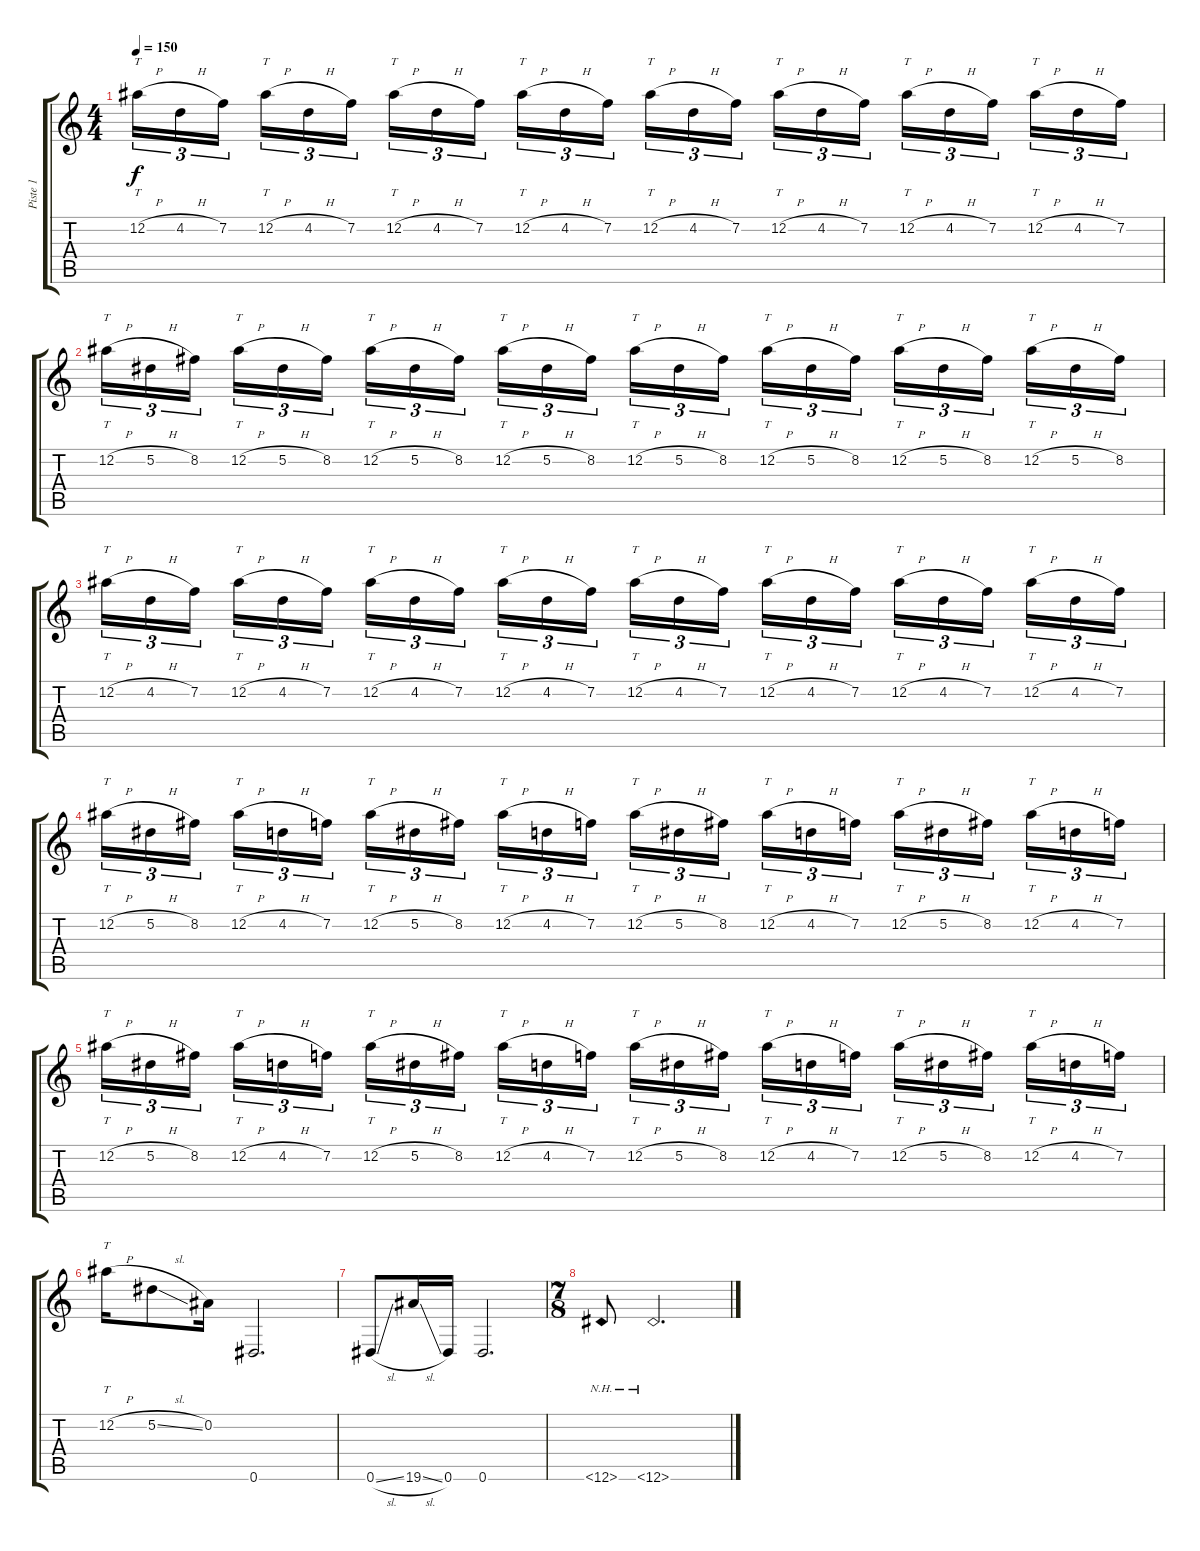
\track ("Piste 1" "Piste 1") {instrument overdrivenguitar}
\staff {score tabs}
\tuning (Eb4 Bb3 Gb3 Db3 Ab2 Eb2) {hide}
\ts (4 4)
\tempo 150
\clef g2
\ks c
12.2{h}.16{tt tu (3 2) dy f} 4.2{h}.16{tu (3 2)} 7.2.16{tu (3 2) beam splitsecondary} 12.2{h}.16{tt tu (3 2)} 4.2{h}.16{tu (3 2)} 7.2.16{tu (3 2)} 12.2{h}.16{tt tu (3 2)} 4.2{h}.16{tu (3 2)} 7.2.16{tu (3 2) beam splitsecondary} 12.2{h}.16{tt tu (3 2)} 4.2{h}.16{tu (3 2)} 7.2.16{tu (3 2)} 12.2{h}.16{tt tu (3 2)} 4.2{h}.16{tu (3 2)} 7.2.16{tu (3 2) beam splitsecondary} 12.2{h}.16{tt tu (3 2)} 4.2{h}.16{tu (3 2)} 7.2.16{tu (3 2)} 12.2{h}.16{tt tu (3 2)} 4.2{h}.16{tu (3 2)} 7.2.16{tu (3 2) beam splitsecondary} 12.2{h}.16{tt tu (3 2)} 4.2{h}.16{tu (3 2)} 7.2.16{tu (3 2)} |
12.2{h}.16{tt tu (3 2)} 5.2{h}.16{tu (3 2)} 8.2.16{tu (3 2) beam splitsecondary} 12.2{h}.16{tt tu (3 2)} 5.2{h}.16{tu (3 2)} 8.2.16{tu (3 2)} 12.2{h}.16{tt tu (3 2)} 5.2{h}.16{tu (3 2)} 8.2.16{tu (3 2) beam splitsecondary} 12.2{h}.16{tt tu (3 2)} 5.2{h}.16{tu (3 2)} 8.2.16{tu (3 2)} 12.2{h}.16{tt tu (3 2)} 5.2{h}.16{tu (3 2)} 8.2.16{tu (3 2) beam splitsecondary} 12.2{h}.16{tt tu (3 2)} 5.2{h}.16{tu (3 2)} 8.2.16{tu (3 2)} 12.2{h}.16{tt tu (3 2)} 5.2{h}.16{tu (3 2)} 8.2.16{tu (3 2) beam splitsecondary} 12.2{h}.16{tt tu (3 2)} 5.2{h}.16{tu (3 2)} 8.2.16{tu (3 2)} |
12.2{h}.16{tt tu (3 2)} 4.2{h}.16{tu (3 2)} 7.2.16{tu (3 2) beam splitsecondary} 12.2{h}.16{tt tu (3 2)} 4.2{h}.16{tu (3 2)} 7.2.16{tu (3 2)} 12.2{h}.16{tt tu (3 2)} 4.2{h}.16{tu (3 2)} 7.2.16{tu (3 2) beam splitsecondary} 12.2{h}.16{tt tu (3 2)} 4.2{h}.16{tu (3 2)} 7.2.16{tu (3 2)} 12.2{h}.16{tt tu (3 2)} 4.2{h}.16{tu (3 2)} 7.2.16{tu (3 2) beam splitsecondary} 12.2{h}.16{tt tu (3 2)} 4.2{h}.16{tu (3 2)} 7.2.16{tu (3 2)} 12.2{h}.16{tt tu (3 2)} 4.2{h}.16{tu (3 2)} 7.2.16{tu (3 2) beam splitsecondary} 12.2{h}.16{tt tu (3 2)} 4.2{h}.16{tu (3 2)} 7.2.16{tu (3 2)} |
12.2{h}.16{tt tu (3 2)} 5.2{h}.16{tu (3 2)} 8.2.16{tu (3 2) beam splitsecondary} 12.2{h}.16{tt tu (3 2)} 4.2{h}.16{tu (3 2)} 7.2.16{tu (3 2)} 12.2{h}.16{tt tu (3 2)} 5.2{h}.16{tu (3 2)} 8.2.16{tu (3 2) beam splitsecondary} 12.2{h}.16{tt tu (3 2)} 4.2{h}.16{tu (3 2)} 7.2.16{tu (3 2)} 12.2{h}.16{tt tu (3 2)} 5.2{h}.16{tu (3 2)} 8.2.16{tu (3 2) beam splitsecondary} 12.2{h}.16{tt tu (3 2)} 4.2{h}.16{tu (3 2)} 7.2.16{tu (3 2)} 12.2{h}.16{tt tu (3 2)} 5.2{h}.16{tu (3 2)} 8.2.16{tu (3 2) beam splitsecondary} 12.2{h}.16{tt tu (3 2)} 4.2{h}.16{tu (3 2)} 7.2.16{tu (3 2)} |
12.2{h}.16{tt tu (3 2)} 5.2{h}.16{tu (3 2)} 8.2.16{tu (3 2) beam splitsecondary} 12.2{h}.16{tt tu (3 2)} 4.2{h}.16{tu (3 2)} 7.2.16{tu (3 2)} 12.2{h}.16{tt tu (3 2)} 5.2{h}.16{tu (3 2)} 8.2.16{tu (3 2) beam splitsecondary} 12.2{h}.16{tt tu (3 2)} 4.2{h}.16{tu (3 2)} 7.2.16{tu (3 2)} 12.2{h}.16{tt tu (3 2)} 5.2{h}.16{tu (3 2)} 8.2.16{tu (3 2) beam splitsecondary} 12.2{h}.16{tt tu (3 2)} 4.2{h}.16{tu (3 2)} 7.2.16{tu (3 2)} 12.2{h}.16{tt tu (3 2)} 5.2{h}.16{tu (3 2)} 8.2.16{tu (3 2) beam splitsecondary} 12.2{h}.16{tt tu (3 2)} 4.2{h}.16{tu (3 2)} 7.2.16{tu (3 2)} |
12.2{h}.16{tt} 5.2{sl}.8 0.2.16 0.6.2{d} |
0.6{sl}.8 19.6{sl}.16 0.6.16 0.6.2{d} |
\ts (7 8)
12.6{nh}.8 12.6{nh}.2{d}
